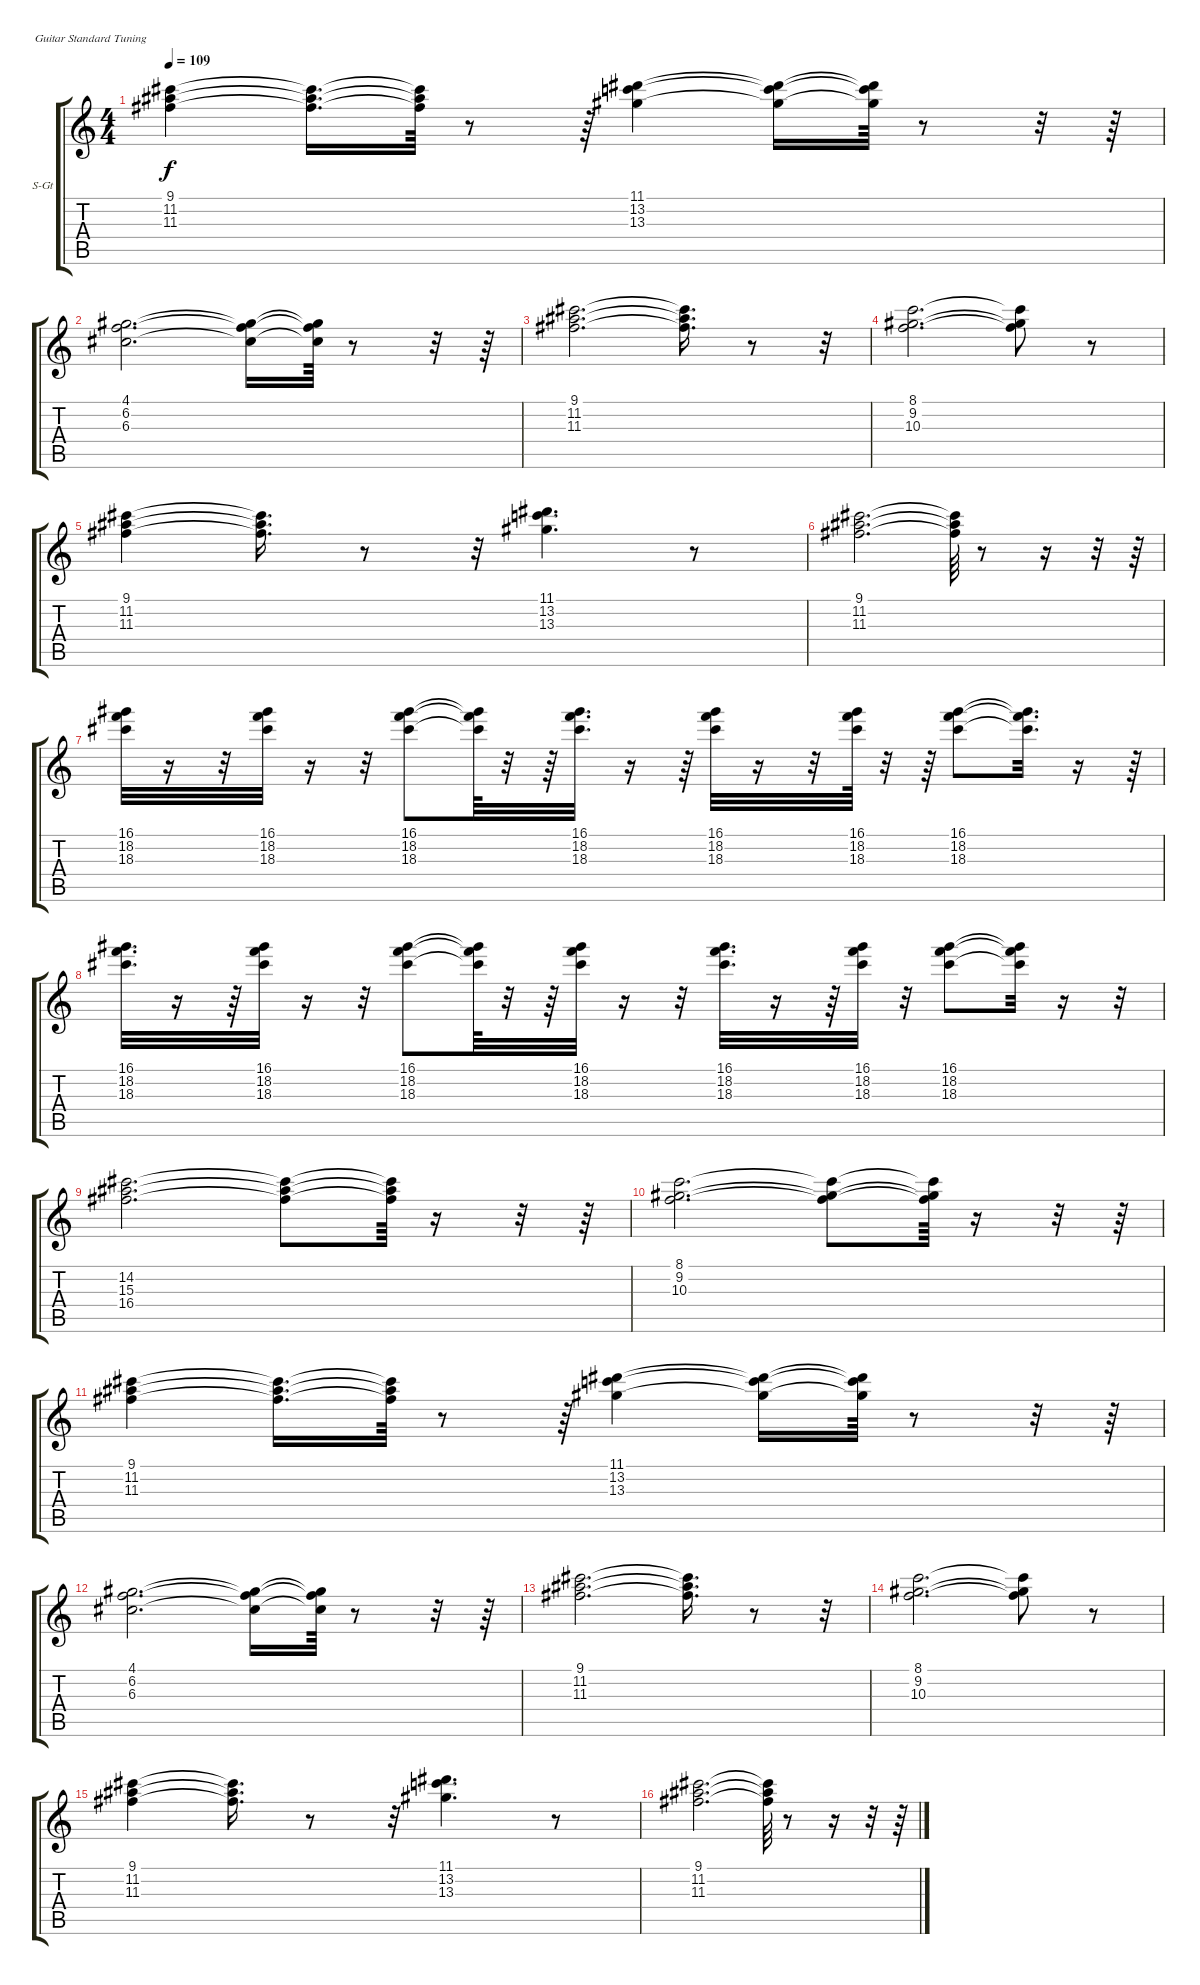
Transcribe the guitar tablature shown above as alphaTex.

\bracketExtendMode groupsimilarinstruments
\firstSystemTrackNameOrientation horizontal
\otherSystemsTrackNameOrientation horizontal
\track ("Organ " "S-Gt") {instrument acousticgrandpiano}
\staff {score tabs}
\tuning (E4 B3 G3 D3 A2 E2)
\displaytranspose 12
\ts (4 4)
\tempo 109
\clef g2
\ks c
(9.1 11.2 11.3).4{dy f} (9.1{t} 11.2{t} 11.3{t}).16{d} (9.1{t} 11.2{t} 11.3{t}).64 r.8 r.64 (11.1 13.2 13.3).4 (11.1{t} 13.2{t} 13.3{t}).16 (11.1{t} 13.2{t} 13.3{t}).64 r.8 r.32 r.64 |
(4.1 6.2 6.3).2{d} (4.1{t} 6.2{t} 6.3{t}).16 (4.1{t} 6.2{t} 6.3{t}).64 r.8 r.32 r.64 |
(9.1 11.2 11.3).2{d} (9.1{t} 11.2{t} 11.3{t}).16{d} r.8 r.32 |
(8.1 9.2 10.3).2{d} (8.1{t} 9.2{t} 10.3{t}).8 r.8 |
(9.1 11.2 11.3).4 (9.1{t} 11.2{t} 11.3{t}).16{d} r.8 r.32 (11.1 13.2 13.3).4{d} r.8 |
(9.1 11.2 11.3).2{d} (9.1{t} 11.2{t} 11.3{t}).64 r.8 r.16 r.32 r.64 |
(16.1 18.2 18.3).32 r.16 r.32 (16.1 18.2 18.3).32 r.16 r.32 (16.1 18.2 18.3).8 (16.1{t} 18.2{t} 18.3{t}).64 r.32 r.64 (16.1 18.2 18.3).32{d} r.16 r.64 (16.1 18.2 18.3).32 r.16 r.32 (16.1 18.2 18.3).64 r.32 r.64 (16.1 18.2 18.3).8 (16.1{t} 18.2{t} 18.3{t}).32{d} r.16 r.64 |
(16.1 18.2 18.3).32{d} r.16 r.64 (16.1 18.2 18.3).32 r.16 r.32 (16.1 18.2 18.3).8 (16.1{t} 18.2{t} 18.3{t}).64 r.32 r.64 (16.1 18.2 18.3).32 r.16 r.32 (16.1 18.2 18.3).32{d} r.16 r.64 (16.1 18.2 18.3).32 r.32 (16.1 18.2 18.3).8 (16.1{t} 18.2{t} 18.3{t}).32 r.16 r.32 |
(14.2 15.3 16.4).2{d} (14.2{t} 15.3{t} 16.4{t}).8 (14.2{t} 15.3{t} 16.4{t}).64 r.16 r.32 r.64 |
(8.1 9.2 10.3).2{d} (8.1{t} 9.2{t} 10.3{t}).8 (8.1{t} 9.2{t} 10.3{t}).64 r.16 r.32 r.64 |
(9.1 11.2 11.3).4 (9.1{t} 11.2{t} 11.3{t}).16{d} (9.1{t} 11.2{t} 11.3{t}).64 r.8 r.64 (11.1 13.2 13.3).4 (11.1{t} 13.2{t} 13.3{t}).16 (11.1{t} 13.2{t} 13.3{t}).64 r.8 r.32 r.64 |
(4.1 6.2 6.3).2{d} (4.1{t} 6.2{t} 6.3{t}).16 (4.1{t} 6.2{t} 6.3{t}).64 r.8 r.32 r.64 |
(9.1 11.2 11.3).2{d} (9.1{t} 11.2{t} 11.3{t}).16{d} r.8 r.32 |
(8.1 9.2 10.3).2{d} (8.1{t} 9.2{t} 10.3{t}).8 r.8 |
(9.1 11.2 11.3).4 (9.1{t} 11.2{t} 11.3{t}).16{d} r.8 r.32 (11.1 13.2 13.3).4{d} r.8 |
(9.1 11.2 11.3).2{d} (9.1{t} 11.2{t} 11.3{t}).64 r.8 r.16 r.32 r.64
